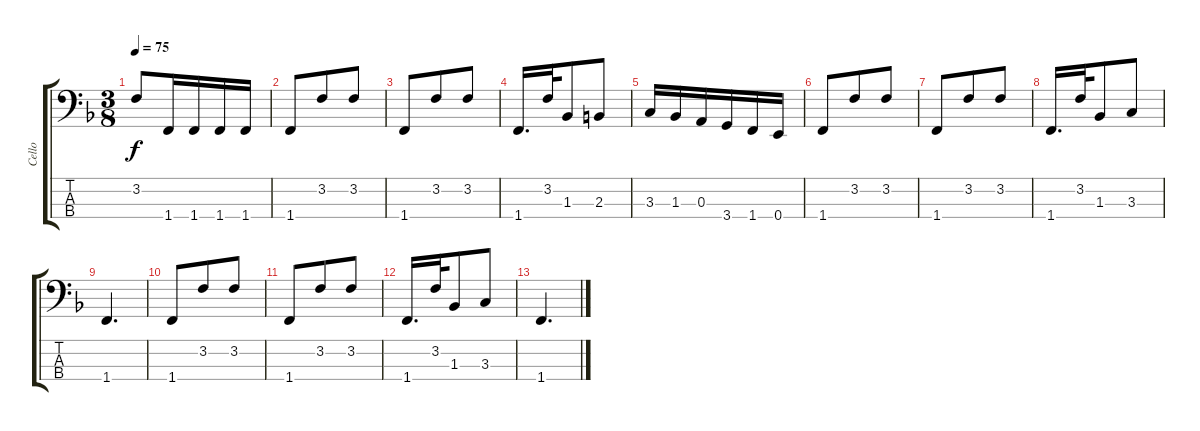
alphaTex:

\track ("Cello " "Cello ") {instrument acousticbass}
\staff {score tabs}
\tuning (G2 D2 A1 E1) {hide}
\ts (3 8)
\tempo 75
\clef f4
\ks f
3.2.8{dy f} 1.4.16 1.4.16 1.4.16 1.4.16 |
1.4.8 3.2.8 3.2.8 |
1.4.8 3.2.8 3.2.8 |
1.4.16{d} 3.2.32 1.3.8 2.3.8 |
3.3.16 1.3.16 0.3.16 3.4.16 1.4.16 0.4.16 |
1.4.8 3.2.8 3.2.8 |
1.4.8 3.2.8 3.2.8 |
1.4.16{d} 3.2.32 1.3.8 3.3.8 |
1.4.4{d} |
1.4.8 3.2.8 3.2.8 |
1.4.8 3.2.8 3.2.8 |
1.4.16{d} 3.2.32 1.3.8 3.3.8 |
1.4.4{d}
